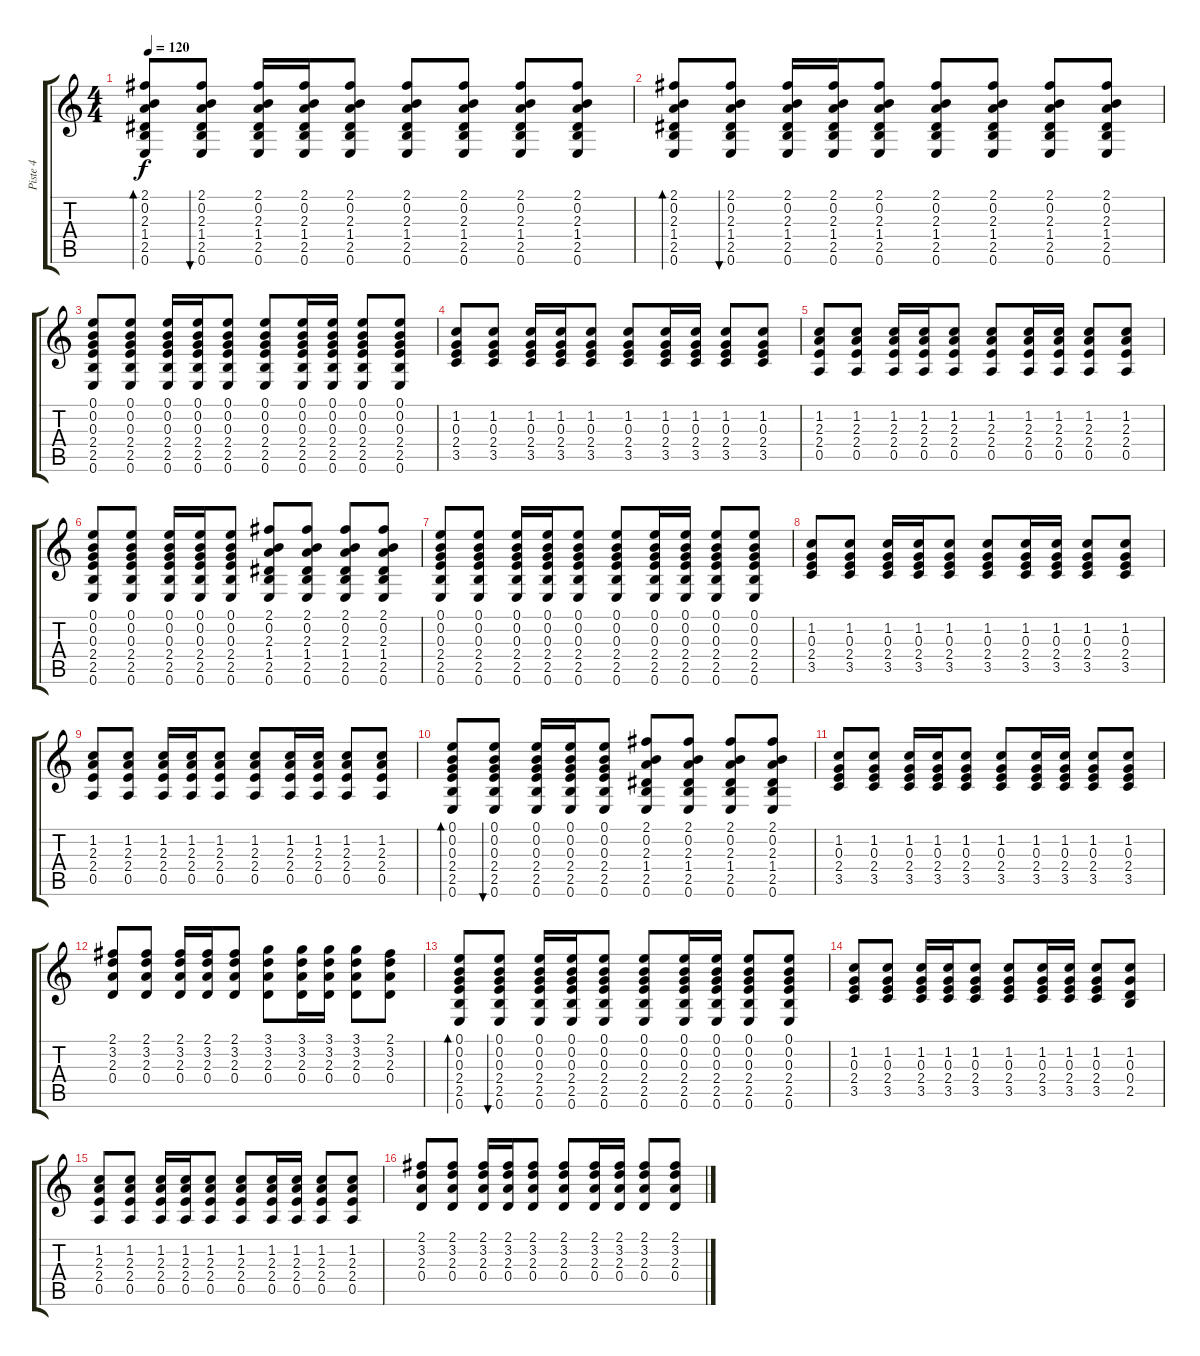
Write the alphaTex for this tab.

\track ("Piste 4" "Piste 4") {instrument acousticguitarsteel}
\staff {score tabs}
\tuning (E4 B3 G3 D3 A2 E2) {hide}
\ts (4 4)
\tempo 120
\clef g2
\ks c
(2.1 0.2 2.3 1.4 2.5 0.6).8{bd 120 dy f} (2.1 0.2 2.3 1.4 2.5 0.6).8{bu 120} (2.1 0.2 2.3 1.4 2.5 0.6).16 (2.1 0.2 2.3 1.4 2.5 0.6).16 (2.1 0.2 2.3 1.4 2.5 0.6).8 (2.1 0.2 2.3 1.4 2.5 0.6).8 (2.1 0.2 2.3 1.4 2.5 0.6).8 (2.1 0.2 2.3 1.4 2.5 0.6).8 (2.1 0.2 2.3 1.4 2.5 0.6).8 |
(2.1 0.2 2.3 1.4 2.5 0.6).8{bd 120} (2.1 0.2 2.3 1.4 2.5 0.6).8{bu 120} (2.1 0.2 2.3 1.4 2.5 0.6).16 (2.1 0.2 2.3 1.4 2.5 0.6).16 (2.1 0.2 2.3 1.4 2.5 0.6).8 (2.1 0.2 2.3 1.4 2.5 0.6).8 (2.1 0.2 2.3 1.4 2.5 0.6).8 (2.1 0.2 2.3 1.4 2.5 0.6).8 (2.1 0.2 2.3 1.4 2.5 0.6).8 |
(0.1 0.2 0.3 2.4 2.5 0.6).8 (0.1 0.2 0.3 2.4 2.5 0.6).8 (0.1 0.2 0.3 2.4 2.5 0.6).16 (0.1 0.2 0.3 2.4 2.5 0.6).16 (0.1 0.2 0.3 2.4 2.5 0.6).8 (0.1 0.2 0.3 2.4 2.5 0.6).8 (0.1 0.2 0.3 2.4 2.5 0.6).16 (0.1 0.2 0.3 2.4 2.5 0.6).16 (0.1 0.2 0.3 2.4 2.5 0.6).8 (0.1 0.2 0.3 2.4 2.5 0.6).8 |
(1.2 0.3 2.4 3.5).8 (1.2 0.3 2.4 3.5).8 (1.2 0.3 2.4 3.5).16 (1.2 0.3 2.4 3.5).16 (1.2 0.3 2.4 3.5).8 (1.2 0.3 2.4 3.5).8 (1.2 0.3 2.4 3.5).16 (1.2 0.3 2.4 3.5).16 (1.2 0.3 2.4 3.5).8 (1.2 0.3 2.4 3.5).8 |
(1.2 2.3 2.4 0.5).8 (1.2 2.3 2.4 0.5).8 (1.2 2.3 2.4 0.5).16 (1.2 2.3 2.4 0.5).16 (1.2 2.3 2.4 0.5).8 (1.2 2.3 2.4 0.5).8 (1.2 2.3 2.4 0.5).16 (1.2 2.3 2.4 0.5).16 (1.2 2.3 2.4 0.5).8 (1.2 2.3 2.4 0.5).8 |
(0.1 0.2 0.3 2.4 2.5 0.6).8 (0.1 0.2 0.3 2.4 2.5 0.6).8 (0.1 0.2 0.3 2.4 2.5 0.6).16 (0.1 0.2 0.3 2.4 2.5 0.6).16 (0.1 0.2 0.3 2.4 2.5 0.6).8 (2.1 0.2 2.3 1.4 2.5 0.6).8 (2.1 0.2 2.3 1.4 2.5 0.6).8 (2.1 0.2 2.3 1.4 2.5 0.6).8 (2.1 0.2 2.3 1.4 2.5 0.6).8 |
(0.1 0.2 0.3 2.4 2.5 0.6).8 (0.1 0.2 0.3 2.4 2.5 0.6).8 (0.1 0.2 0.3 2.4 2.5 0.6).16 (0.1 0.2 0.3 2.4 2.5 0.6).16 (0.1 0.2 0.3 2.4 2.5 0.6).8 (0.1 0.2 0.3 2.4 2.5 0.6).8 (0.1 0.2 0.3 2.4 2.5 0.6).16 (0.1 0.2 0.3 2.4 2.5 0.6).16 (0.1 0.2 0.3 2.4 2.5 0.6).8 (0.1 0.2 0.3 2.4 2.5 0.6).8 |
(1.2 0.3 2.4 3.5).8 (1.2 0.3 2.4 3.5).8 (1.2 0.3 2.4 3.5).16 (1.2 0.3 2.4 3.5).16 (1.2 0.3 2.4 3.5).8 (1.2 0.3 2.4 3.5).8 (1.2 0.3 2.4 3.5).16 (1.2 0.3 2.4 3.5).16 (1.2 0.3 2.4 3.5).8 (1.2 0.3 2.4 3.5).8 |
(1.2 2.3 2.4 0.5).8 (1.2 2.3 2.4 0.5).8 (1.2 2.3 2.4 0.5).16 (1.2 2.3 2.4 0.5).16 (1.2 2.3 2.4 0.5).8 (1.2 2.3 2.4 0.5).8 (1.2 2.3 2.4 0.5).16 (1.2 2.3 2.4 0.5).16 (1.2 2.3 2.4 0.5).8 (1.2 2.3 2.4 0.5).8 |
(0.1 0.2 0.3 2.4 2.5 0.6).8{bd 120} (0.1 0.2 0.3 2.4 2.5 0.6).8{bu 120} (0.1 0.2 0.3 2.4 2.5 0.6).16 (0.1 0.2 0.3 2.4 2.5 0.6).16 (0.1 0.2 0.3 2.4 2.5 0.6).8 (2.1 0.2 2.3 1.4 2.5 0.6).8 (2.1 0.2 2.3 1.4 2.5 0.6).8 (2.1 0.2 2.3 1.4 2.5 0.6).8 (2.1 0.2 2.3 1.4 2.5 0.6).8 |
(1.2 0.3 2.4 3.5).8 (1.2 0.3 2.4 3.5).8 (1.2 0.3 2.4 3.5).16 (1.2 0.3 2.4 3.5).16 (1.2 0.3 2.4 3.5).8 (1.2 0.3 2.4 3.5).8 (1.2 0.3 2.4 3.5).16 (1.2 0.3 2.4 3.5).16 (1.2 0.3 2.4 3.5).8 (1.2 0.3 2.4 3.5).8 |
(2.1 3.2 2.3 0.4).8 (2.1 3.2 2.3 0.4).8 (2.1 3.2 2.3 0.4).16 (2.1 3.2 2.3 0.4).16 (2.1 3.2 2.3 0.4).8 (3.1 3.2 2.3 0.4).8 (3.1 3.2 2.3 0.4).16 (3.1 3.2 2.3 0.4).16 (3.1 3.2 2.3 0.4).8 (2.1 3.2 2.3 0.4).8 |
(0.1 0.2 0.3 2.4 2.5 0.6).8{bd 120} (0.1 0.2 0.3 2.4 2.5 0.6).8{bu 120} (0.1 0.2 0.3 2.4 2.5 0.6).16 (0.1 0.2 0.3 2.4 2.5 0.6).16 (0.1 0.2 0.3 2.4 2.5 0.6).8 (0.1 0.2 0.3 2.4 2.5 0.6).8 (0.1 0.2 0.3 2.4 2.5 0.6).16 (0.1 0.2 0.3 2.4 2.5 0.6).16 (0.1 0.2 0.3 2.4 2.5 0.6).8 (0.1 0.2 0.3 2.4 2.5 0.6).8 |
(1.2 0.3 2.4 3.5).8 (1.2 0.3 2.4 3.5).8 (1.2 0.3 2.4 3.5).16 (1.2 0.3 2.4 3.5).16 (1.2 0.3 2.4 3.5).8 (1.2 0.3 2.4 3.5).8 (1.2 0.3 2.4 3.5).16 (1.2 0.3 2.4 3.5).16 (1.2 0.3 2.4 3.5).8 (1.2 0.3 0.4 2.5).8 |
(1.2 2.3 2.4 0.5).8 (1.2 2.3 2.4 0.5).8 (1.2 2.3 2.4 0.5).16 (1.2 2.3 2.4 0.5).16 (1.2 2.3 2.4 0.5).8 (1.2 2.3 2.4 0.5).8 (1.2 2.3 2.4 0.5).16 (1.2 2.3 2.4 0.5).16 (1.2 2.3 2.4 0.5).8 (1.2 2.3 2.4 0.5).8 |
(2.1 3.2 2.3 0.4).8 (2.1 3.2 2.3 0.4).8 (2.1 3.2 2.3 0.4).16 (2.1 3.2 2.3 0.4).16 (2.1 3.2 2.3 0.4).8 (2.1 3.2 2.3 0.4).8 (2.1 3.2 2.3 0.4).16 (2.1 3.2 2.3 0.4).16 (2.1 3.2 2.3 0.4).8 (2.1 3.2 2.3 0.4).8
